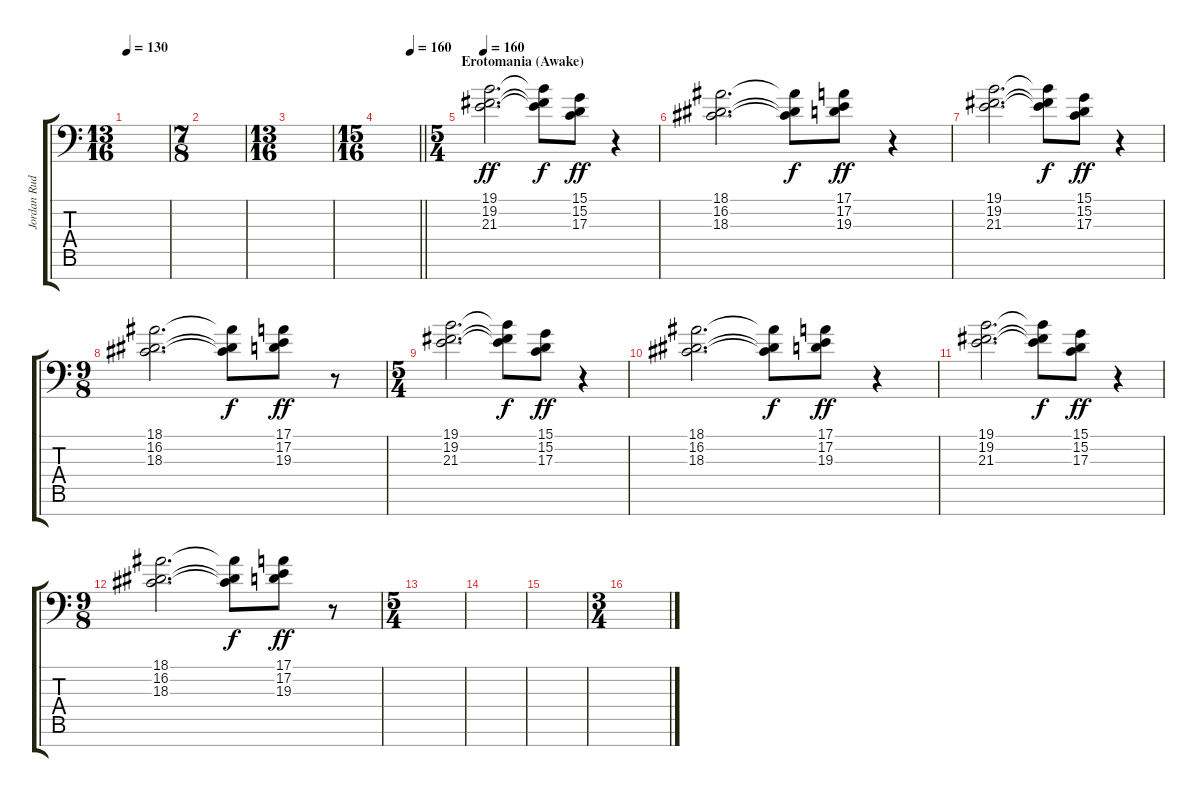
\track ("Jordan Rudess Fill" "Jordan Rud") {instrument synthstrings2}
\staff {score tabs}
\tuning (E3 B2 G2 D2 A1 E1 B0) {hide}
\ts (13 16)
\tempo 130
\clef f4
\ks c
|
\ts (7 8)
|
\ts (13 16)
|
\ts (15 16)
\tempo (160 0.8)
\barLineRight lightlight
|
\ts (5 4)
\section ("" "Erotomania (Awake)")
\tempo 160
(19.1 19.2 21.3).2{d dy ff volume 7 instrument lead2sawtooth} (19.1{t} 19.2{t} 21.3{t}).8{dy f} (15.1 15.2 17.3).8{dy ff} r.4 |
(18.1 16.2 18.3).2{d} (18.1{t} 16.2{t} 18.3{t}).8{dy f} (17.1 17.2 19.3).8{dy ff} r.4 |
(19.1 19.2 21.3).2{d} (19.1{t} 19.2{t} 21.3{t}).8{dy f} (15.1 15.2 17.3).8{dy ff} r.4 |
\ts (9 8)
(18.1 16.2 18.3).2{d} (18.1{t} 16.2{t} 18.3{t}).8{dy f} (17.1 17.2 19.3).8{dy ff} r.8 |
\ts (5 4)
(19.1 19.2 21.3).2{d instrument lead2sawtooth} (19.1{t} 19.2{t} 21.3{t}).8{dy f} (15.1 15.2 17.3).8{dy ff} r.4 |
(18.1 16.2 18.3).2{d} (18.1{t} 16.2{t} 18.3{t}).8{dy f} (17.1 17.2 19.3).8{dy ff} r.4 |
(19.1 19.2 21.3).2{d} (19.1{t} 19.2{t} 21.3{t}).8{dy f} (15.1 15.2 17.3).8{dy ff} r.4 |
\ts (9 8)
(18.1 16.2 18.3).2{d} (18.1{t} 16.2{t} 18.3{t}).8{dy f} (17.1 17.2 19.3).8{dy ff} r.8 |
\ts (5 4)
|
|
|
\ts (3 4)
